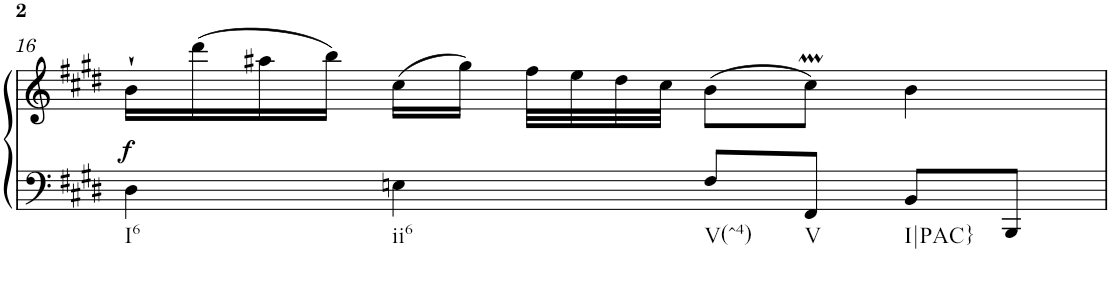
**kern	**kern	**dynam
*part1	*part1	*part1
*staff2	*staff1	*staff1/2
*I"Harpsichord	*	*
*I'Hch.	*	*
!!LO:PB:g=z
*clefF4	*clefG2	*
*k[f#c#g#d#]	*k[f#c#g#d#]	*
*E:	*E:	*
*M4/4	*M4/4	*
*met(c)	*met(c)	*
=16	=16	=16
!LO:TX:b:t=I6	!	!
!	!	!LO:DY:b
4D#\	16b`\LL	f
.	(>16ddd#\	.
.	16aa#X\	.
.	16bb\JJ)	.
!LO:TX:b:t=ii6	!	!
4En\	(>16cc#\LL	.
.	16gg#\JJ)	.
.	32ff#\LLL	.
.	32ee\	.
.	32dd#\	.
.	32cc#\JJJ	.
!LO:TX:b:t=V(^4)	!	!
8F#/L	(>8b\L	.
!LO:TX:b:t=V	!	!
8FF#/J	8cc#M\J)	.
!LO:TX:b:t=I|PAC}	!	!
8BB/L	4b\	.
8BBB/J	.	.
=	=	=
*-	*-	*-
